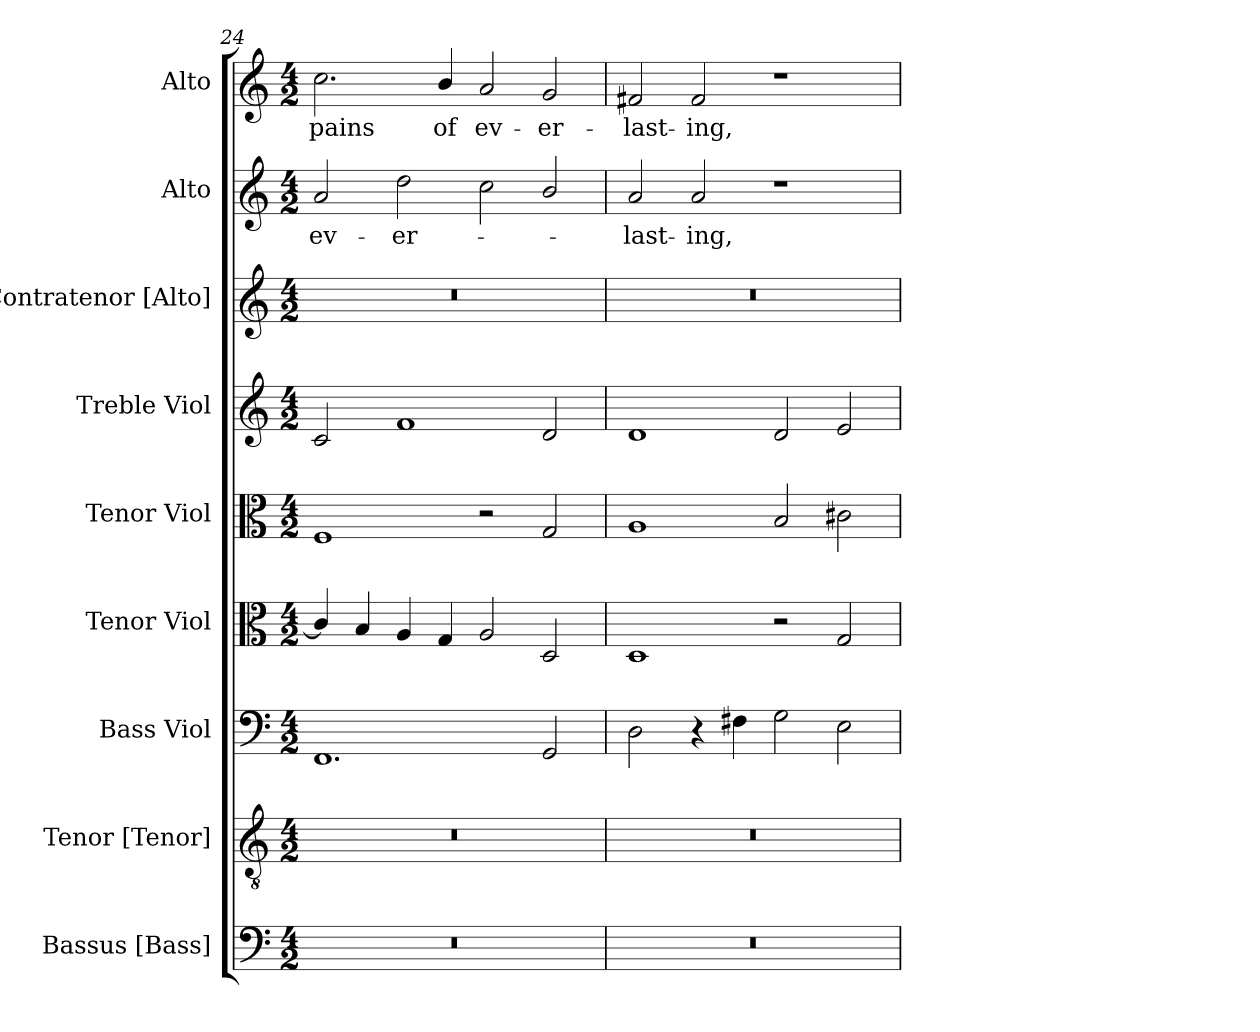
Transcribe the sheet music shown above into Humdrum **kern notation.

**kern	**kern	**kern	**kern	**kern	**kern	**kern	**kern	**text	**kern	**text
*part9	*part8	*part7	*part6	*part5	*part4	*part3	*part2	*part2	*part1	*part1
*staff9	*staff8	*staff7	*staff6	*staff5	*staff4	*staff3	*staff2	*staff2	*staff1	*staff1
*I"Bassus [Bass]	*I"Tenor [Tenor]	*I"Bass Viol	*I"Tenor Viol	*I"Tenor Viol	*I"Treble Viol	*I"Contratenor [Alto]	*I"Alto	*	*I"Alto	*
*I'B.	*I'T.	*I'B. Viol	*I'T. Viol	*I'T. Viol	*I'Tr. Viol	*I'A.	*	*	*I'A.	*
*clefF4	*clefGv2	*clefF4	*clefC3	*clefC3	*clefG2	*clefG2	*clefG2	*	*clefG2	*
*	*ITrd7c12	*	*	*	*	*	*	*	*	*
*k[]	*k[]	*k[]	*k[]	*k[]	*k[]	*k[]	*k[]	*	*k[]	*
*C:	*C:	*C:	*C:	*C:	*C:	*C:	*C:	*	*C:	*
*M4/2	*M4/2	*M4/2	*M4/2	*M4/2	*M4/2	*M4/2	*M4/2	*	*M4/2	*
=24	=24	=24	=24	=24	=24	=24	=24	=24	=24	=24
!LO:N:vis=1	!LO:N:vis=1	!	!	!	!	!LO:N:vis=1	!	!	!	!
!	!	!	!	!	!	!	!	!LO:LY:b:color=#000000	!	!
!	!	!	!	!	!	!	!	!	!	!LO:LY:b:color=#000000
0r	0r	1.FFi	4ci/]	1Fi	2ci/	0r	2ai/	ev-	2.cci\	pains
.	.	.	4Bi/	.	.	.	.	.	.	.
!	!	!	!	!	!	!	!	!LO:LY:b:color=#000000	!	!
.	.	.	4Ai/	.	1fi	.	2ddi\	-er-	.	.
!	!	!	!	!	!	!	!	!	!	!LO:LY:b:color=#000000
.	.	.	4Gi/	.	.	.	.	.	4bi/	of
!	!	!	!	!	!	!	!	!	!	!LO:LY:b:color=#000000
.	.	.	2Ai/	2r	.	.	2cci\	.	2ai/	ev-
!	!	!	!	!	!	!	!	!	!	!LO:LY:b:color=#000000
.	.	2GGi/	2Di/	2Gi/	2di/	.	2bi/	.	2gi/	-er-
=25	=25	=25	=25	=25	=25	=25	=25	=25	=25	=25
!LO:N:vis=1	!LO:N:vis=1	!	!	!	!	!LO:N:vis=1	!	!	!	!
!	!	!	!	!	!	!	!	!LO:LY:b:color=#000000	!	!
!	!	!	!	!	!	!	!	!	!	!LO:LY:b:color=#000000
0r	0r	2Di\	1Di	1Ai	1di	0r	2ai/	-last-	2f#Xi/	-last-
!	!	!	!	!	!	!	!	!LO:LY:b:color=#000000	!	!
!	!	!	!	!	!	!	!	!	!	!LO:LY:b:color=#000000
.	.	4r	.	.	.	.	2ai/	-ing,	2f#i/	-ing,
.	.	4F#Xi\	.	.	.	.	.	.	.	.
.	.	2Gi\	2r	2Bi/	2di/	.	1r	.	1r	.
.	.	2Ei\	2Gi/	2c#Xi\	2ei/	.	.	.	.	.
=	=	=	=	=	=	=	=	=	=	=
*-	*-	*-	*-	*-	*-	*-	*-	*-	*-	*-
